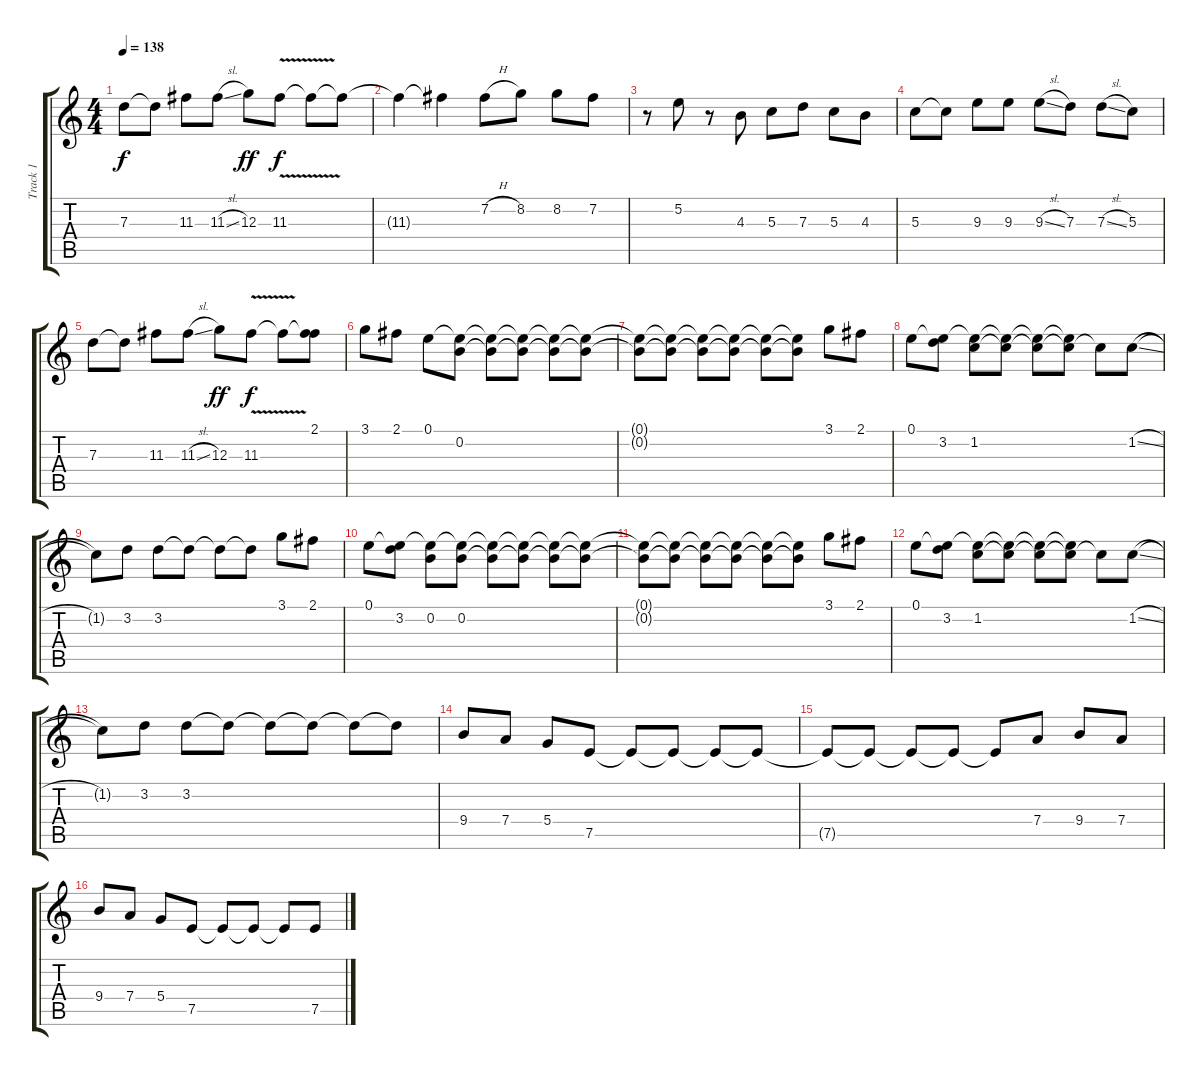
\track ("Track 1" "Track 1") {instrument acousticguitarsteel}
\staff {score tabs}
\tuning (E4 B3 G3 D3 A2 E2) {hide}
\ts (4 4)
\tempo 138
\clef g2
\ks c
7.3.8{dy f} 7.3{t}.8 11.3.8 11.3{sl}.8 12.3.8{dy ff} 11.3{v}.8{dy f} 11.3{t}.8 11.3{t}.8 |
11.3{t}.4{volume 13 instrument acousticguitarsteel} 11.3{t}.4 7.2{h}.8 8.2.8 8.2.8 7.2.8 |
r.8 5.2.8 r.8 4.3.8 5.3.8 7.3.8 5.3.8 4.3.8 |
5.3.8 5.3{t}.8 9.3.8 9.3.8 9.3{sl}.8 7.3.8 7.3{sl}.8 5.3.8 |
7.3.8 7.3{t}.8 11.3.8 11.3{sl}.8 12.3.8{dy ff} 11.3{v}.8{dy f} 11.3{t}.8 (2.1 11.3{t}).8 |
3.1.8{volume 10} 2.1.8 0.1.8 (0.1{t} 0.2).8 (0.1{t} 0.2{t}).8 (0.1{t} 0.2{t}).8 (0.1{t} 0.2{t}).8 (0.1{t} 0.2{t}).8 |
(0.1{t} 0.2{t}).8 (0.1{t} 0.2{t}).8 (0.1{t} 0.2{t}).8 (0.1{t} 0.2{t}).8 (0.1{t} 0.2{t}).8 (0.1{t} 0.2{t}).8 3.1.8 2.1.8 |
0.1.8 (0.1{t} 3.2).8 (0.1{t} 1.2).8 (0.1{t} 1.2{t}).8 (0.1{t} 1.2{t}).8 (0.1{t} 1.2{t}).8 1.2{t}.8 1.2{sl}.8 |
1.2{t}.8 3.2.8 3.2.8 3.2{t}.8 3.2{t}.8 3.2{t}.8 3.1.8 2.1.8 |
0.1.8 (0.1{t} 3.2).8 (0.1{t} 0.2).8 (0.1{t} 0.2).8 (0.1{t} 0.2{t}).8 (0.1{t} 0.2{t}).8 (0.1{t} 0.2{t}).8 (0.1{t} 0.2{t}).8 |
(0.1{t} 0.2{t}).8 (0.1{t} 0.2{t}).8 (0.1{t} 0.2{t}).8 (0.1{t} 0.2{t}).8 (0.1{t} 0.2{t}).8 (0.1{t} 0.2{t}).8 3.1.8 2.1.8 |
0.1.8 (0.1{t} 3.2).8 (0.1{t} 1.2).8 (0.1{t} 1.2{t}).8 (0.1{t} 1.2{t}).8 (0.1{t} 1.2{t}).8 1.2{t}.8 1.2{sl}.8 |
1.2{t}.8 3.2.8 3.2.8 3.2{t}.8 3.2{t}.8 3.2{t}.8 3.2{t}.8 3.2{t}.8 |
9.4.8{instrument overdrivenguitar} 7.4.8 5.4.8 7.5.8 7.5{t}.8 7.5{t}.8 7.5{t}.8 7.5{t}.8 |
7.5{t}.8 7.5{t}.8 7.5{t}.8 7.5{t}.8 7.5{t}.8 7.4.8 9.4.8 7.4.8 |
9.4.8 7.4.8 5.4.8 7.5.8 7.5{t}.8 7.5{t}.8 7.5{t}.8 7.5{sl}.8
